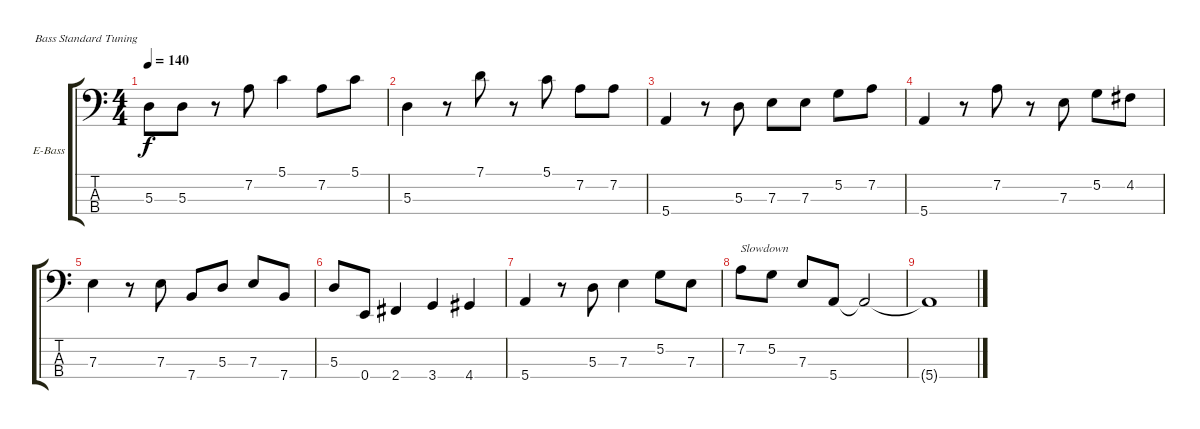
\bracketExtendMode groupsimilarinstruments
\firstSystemTrackNameOrientation horizontal
\otherSystemsTrackNameOrientation horizontal
\track ("Bass" "E-Bass") {instrument electricbassfinger}
\staff {score tabs}
\tuning (G2 D2 A1 E1)
\ts (4 4)
\tempo 140
\clef f4
\ks c
5.3.8{dy f} 5.3.8 r.8 7.2.8 5.1.4 7.2.8 5.1.8 |
5.3.4 r.8 7.1.8 r.8 5.1.8 7.2.8 7.2.8 |
5.4.4 r.8 5.3.8 7.3.8 7.3.8 5.2.8 7.2.8 |
5.4.4 r.8 7.2.8 r.8 7.3.8 5.2.8 4.2.8 |
7.3.4 r.8 7.3.8 7.4.8 5.3.8 7.3.8 7.4.8 |
5.3.8 0.4.8 2.4.4 3.4.4 4.4.4 |
5.4.4 r.8 5.3.8 7.3.4 5.2.8 7.3.8 |
7.2.8{txt "Slowdown"} 5.2.8 7.3.8 5.4.8 5.4{t}.2 |
5.4{t}.1
